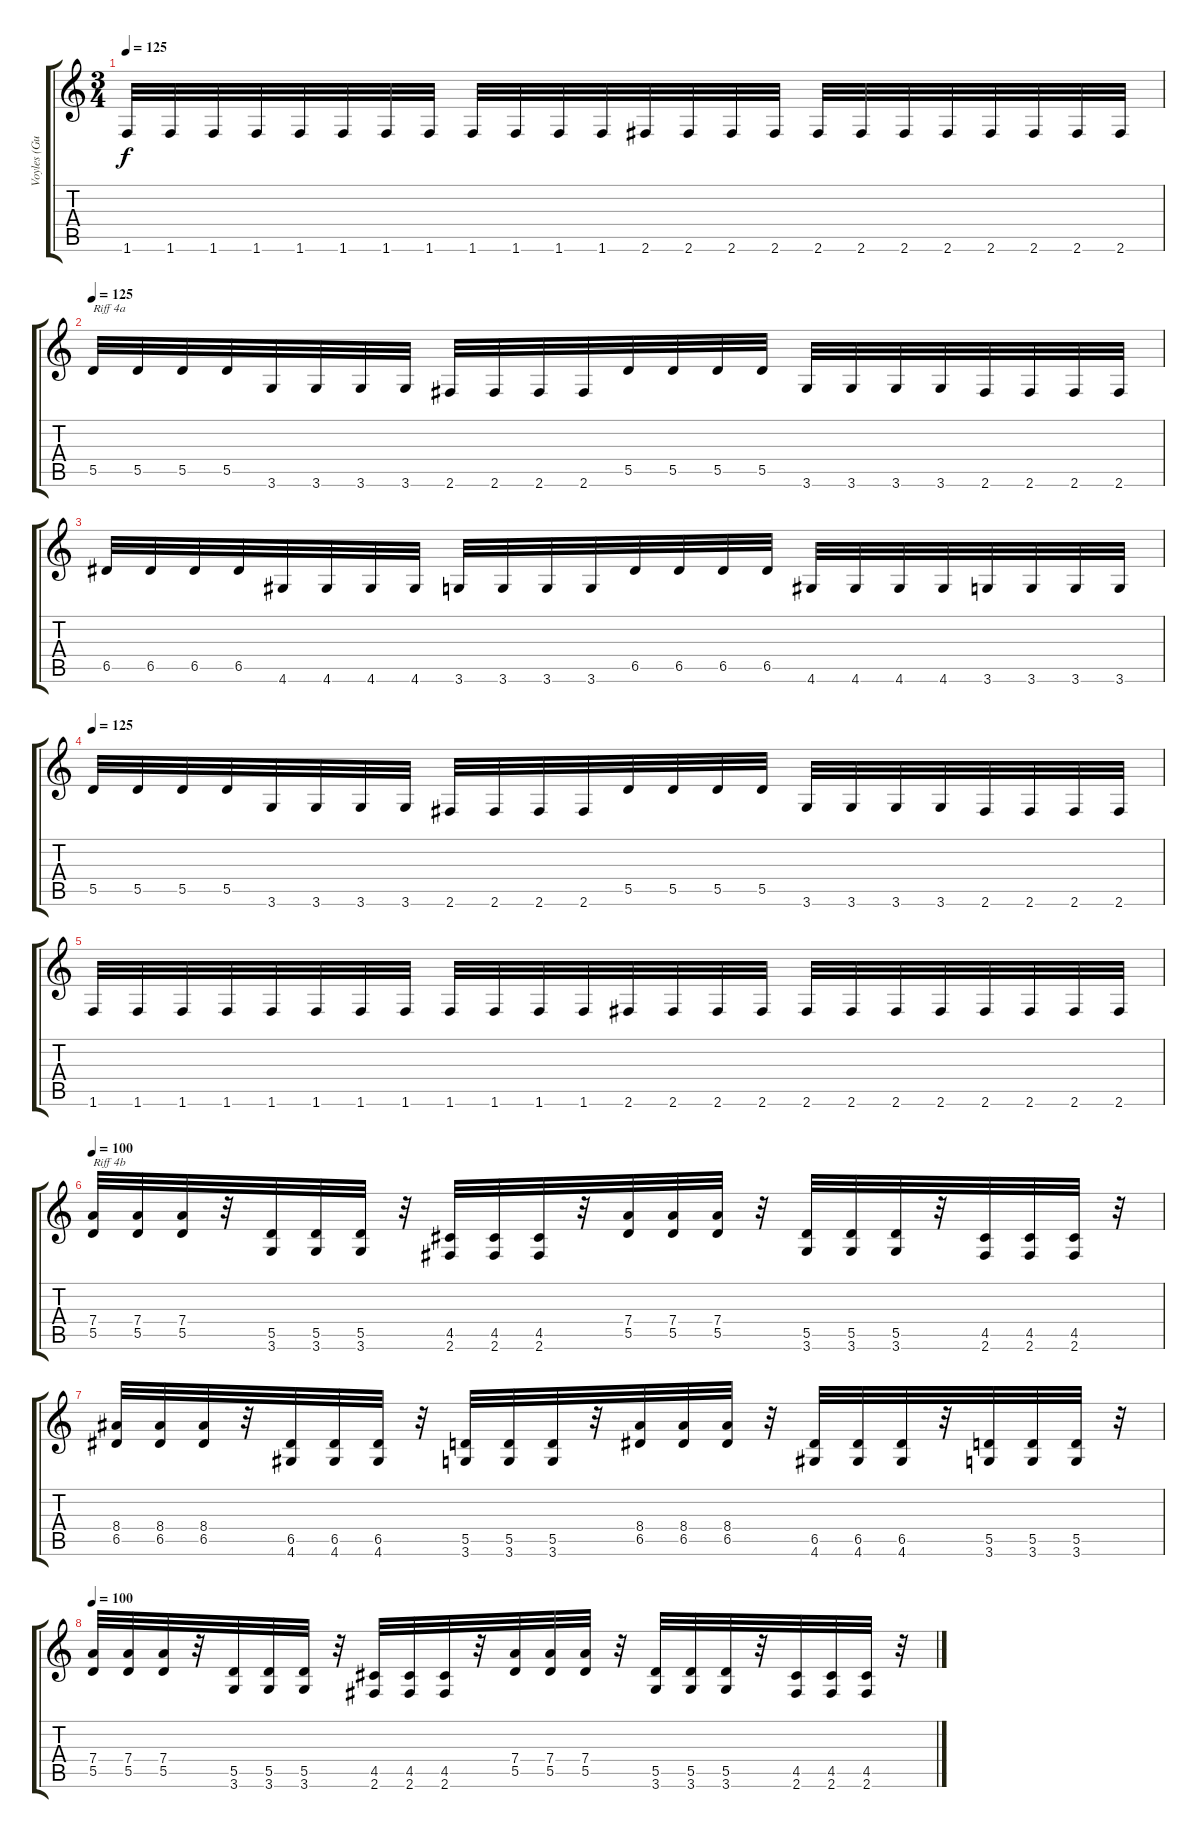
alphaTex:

\track ("Voyles (Guitar)" "Voyles (Gu") {instrument distortionguitar}
\staff {score tabs}
\tuning (E4 B3 G3 D3 A2 E2) {hide}
\ts (3 4)
\tempo 125
\clef g2
\ks c
1.6.32{dy f} 1.6.32 1.6.32 1.6.32 1.6.32 1.6.32 1.6.32 1.6.32 1.6.32 1.6.32 1.6.32 1.6.32 2.6.32 2.6.32 2.6.32 2.6.32 2.6.32 2.6.32 2.6.32 2.6.32 2.6.32 2.6.32 2.6.32 2.6.32 |
\tempo 125
5.5.32{txt "Riff 4a"} 5.5.32 5.5.32 5.5.32 3.6.32 3.6.32 3.6.32 3.6.32 2.6.32 2.6.32 2.6.32 2.6.32 5.5.32 5.5.32 5.5.32 5.5.32 3.6.32 3.6.32 3.6.32 3.6.32 2.6.32 2.6.32 2.6.32 2.6.32 |
6.5.32 6.5.32 6.5.32 6.5.32 4.6.32 4.6.32 4.6.32 4.6.32 3.6.32 3.6.32 3.6.32 3.6.32 6.5.32 6.5.32 6.5.32 6.5.32 4.6.32 4.6.32 4.6.32 4.6.32 3.6.32 3.6.32 3.6.32 3.6.32 |
\tempo 125
5.5.32 5.5.32 5.5.32 5.5.32 3.6.32 3.6.32 3.6.32 3.6.32 2.6.32 2.6.32 2.6.32 2.6.32 5.5.32 5.5.32 5.5.32 5.5.32 3.6.32 3.6.32 3.6.32 3.6.32 2.6.32 2.6.32 2.6.32 2.6.32 |
1.6.32 1.6.32 1.6.32 1.6.32 1.6.32 1.6.32 1.6.32 1.6.32 1.6.32 1.6.32 1.6.32 1.6.32 2.6.32 2.6.32 2.6.32 2.6.32 2.6.32 2.6.32 2.6.32 2.6.32 2.6.32 2.6.32 2.6.32 2.6.32 |
\tempo 100
(7.4 5.5).32{txt "Riff 4b"} (7.4 5.5).32 (7.4 5.5).32 r.32 (5.5 3.6).32 (5.5 3.6).32 (5.5 3.6).32 r.32 (4.5 2.6).32 (4.5 2.6).32 (4.5 2.6).32 r.32 (7.4 5.5).32 (7.4 5.5).32 (7.4 5.5).32 r.32 (5.5 3.6).32 (5.5 3.6).32 (5.5 3.6).32 r.32 (4.5 2.6).32 (4.5 2.6).32 (4.5 2.6).32 r.32 |
(8.4 6.5).32 (8.4 6.5).32 (8.4 6.5).32 r.32 (6.5 4.6).32 (6.5 4.6).32 (6.5 4.6).32 r.32 (5.5 3.6).32 (5.5 3.6).32 (5.5 3.6).32 r.32 (8.4 6.5).32 (8.4 6.5).32 (8.4 6.5).32 r.32 (6.5 4.6).32 (6.5 4.6).32 (6.5 4.6).32 r.32 (5.5 3.6).32 (5.5 3.6).32 (5.5 3.6).32 r.32 |
\tempo 100
(7.4 5.5).32 (7.4 5.5).32 (7.4 5.5).32 r.32 (5.5 3.6).32 (5.5 3.6).32 (5.5 3.6).32 r.32 (4.5 2.6).32 (4.5 2.6).32 (4.5 2.6).32 r.32 (7.4 5.5).32 (7.4 5.5).32 (7.4 5.5).32 r.32 (5.5 3.6).32 (5.5 3.6).32 (5.5 3.6).32 r.32 (4.5 2.6).32 (4.5 2.6).32 (4.5 2.6).32 r.32
